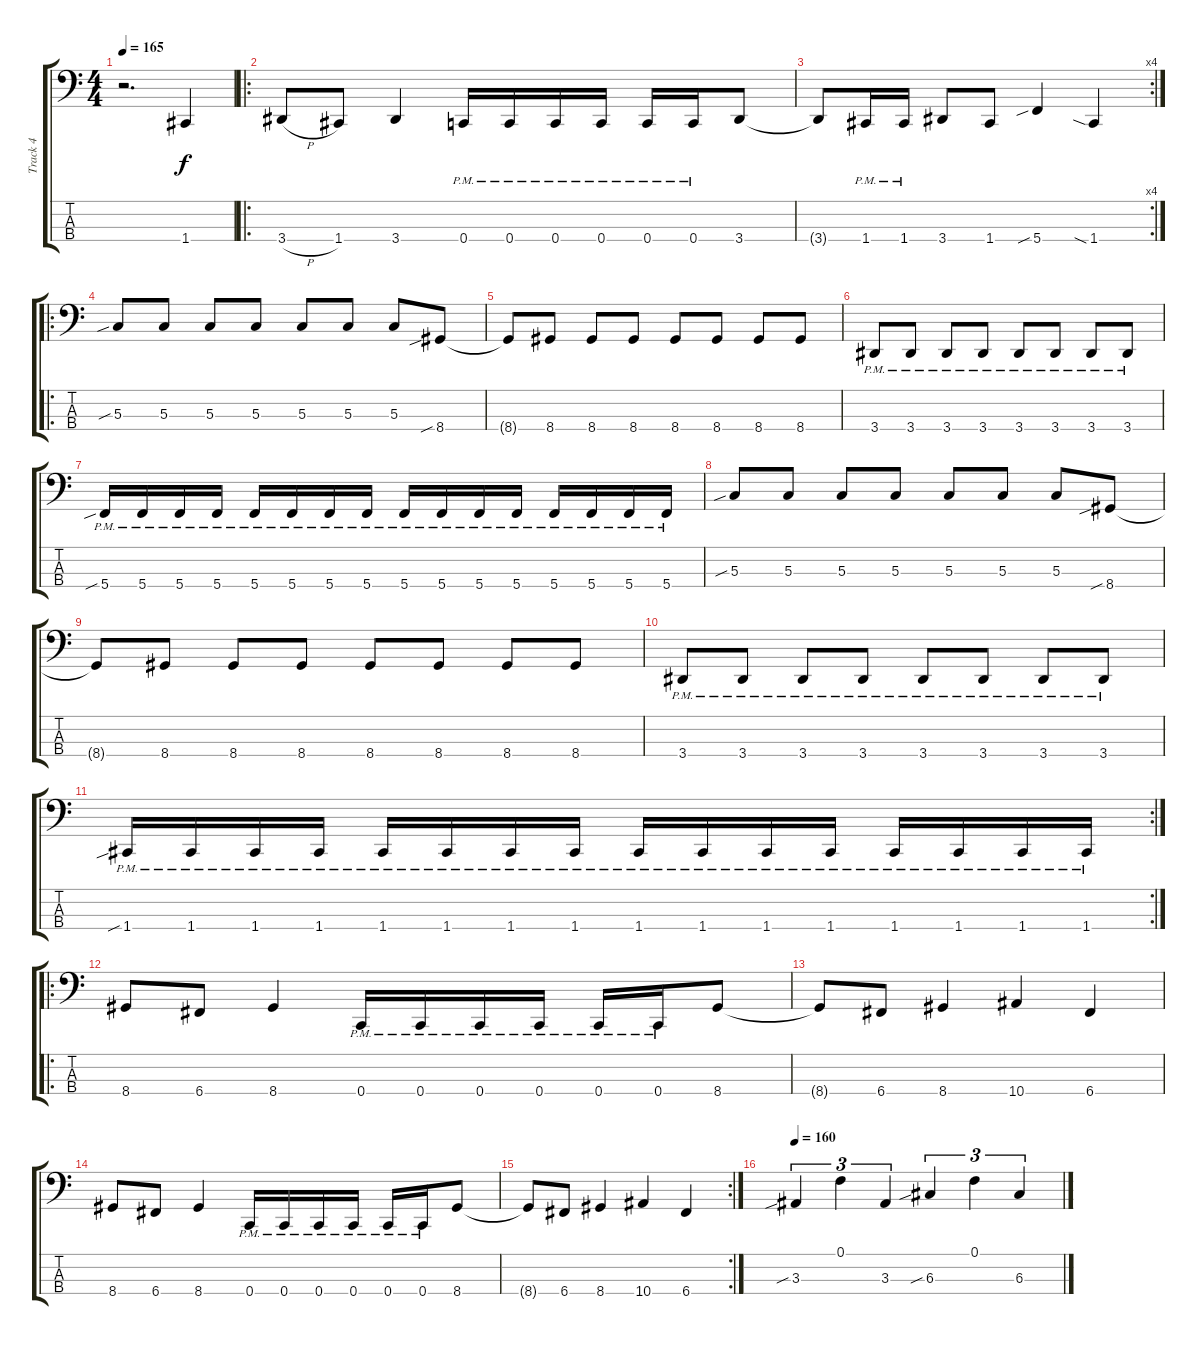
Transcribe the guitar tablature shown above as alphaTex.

\track ("Track 4" "Track 4") {instrument electricbassfinger}
\staff {score tabs}
\tuning (F2 C2 G1 C1) {hide}
\ts (4 4)
\tempo 165
\clef f4
\ks c
r.2{d dy f} 1.4.4 |
\ro
3.4{h}.8 1.4.8 3.4.4 0.4{pm}.16 0.4{pm}.16 0.4{pm}.16 0.4{pm}.16 0.4{pm}.16 0.4{pm}.16 3.4.8 |
\rc 4
3.4{t}.8 1.4{pm}.16 1.4{pm}.16 3.4.8 1.4.8 5.4{sib}.4 1.4{sia}.4 |
\ro
5.3{sib}.8 5.3.8 5.3.8 5.3.8 5.3.8 5.3.8 5.3.8 8.4{sib}.8 |
8.4{t}.8 8.4.8 8.4.8 8.4.8 8.4.8 8.4.8 8.4.8 8.4.8 |
3.4{pm}.8 3.4{pm}.8 3.4{pm}.8 3.4{pm}.8 3.4{pm}.8 3.4{pm}.8 3.4{pm}.8 3.4{pm}.8 |
5.4{sib pm}.16 5.4{pm}.16 5.4{pm}.16 5.4{pm}.16 5.4{pm}.16 5.4{pm}.16 5.4{pm}.16 5.4{pm}.16 5.4{pm}.16 5.4{pm}.16 5.4{pm}.16 5.4{pm}.16 5.4{pm}.16 5.4{pm}.16 5.4{pm}.16 5.4{pm}.16 |
5.3{sib}.8 5.3.8 5.3.8 5.3.8 5.3.8 5.3.8 5.3.8 8.4{sib}.8 |
8.4{t}.8 8.4.8 8.4.8 8.4.8 8.4.8 8.4.8 8.4.8 8.4.8 |
3.4{pm}.8 3.4{pm}.8 3.4{pm}.8 3.4{pm}.8 3.4{pm}.8 3.4{pm}.8 3.4{pm}.8 3.4{pm}.8 |
\rc 2
1.4{sib pm}.16 1.4{pm}.16 1.4{pm}.16 1.4{pm}.16 1.4{pm}.16 1.4{pm}.16 1.4{pm}.16 1.4{pm}.16 1.4{pm}.16 1.4{pm}.16 1.4{pm}.16 1.4{pm}.16 1.4{pm}.16 1.4{pm}.16 1.4{pm}.16 1.4{pm}.16 |
\ro
8.4.8 6.4.8 8.4.4 0.4{pm}.16 0.4{pm}.16 0.4{pm}.16 0.4{pm}.16 0.4{pm}.16 0.4{pm}.16 8.4.8 |
8.4{t}.8 6.4.8 8.4.4 10.4.4 6.4.4 |
8.4.8 6.4.8 8.4.4 0.4{pm}.16 0.4{pm}.16 0.4{pm}.16 0.4{pm}.16 0.4{pm}.16 0.4{pm}.16 8.4.8 |
\rc 2
8.4{t}.8 6.4.8 8.4.4 10.4.4 6.4.4 |
\tempo 160
3.3{sib}.4{tu (3 2)} 0.1.4{tu (3 2)} 3.3.4{tu (3 2)} 6.3{sib}.4{tu (3 2)} 0.1.4{tu (3 2)} 6.3.4{tu (3 2)}
